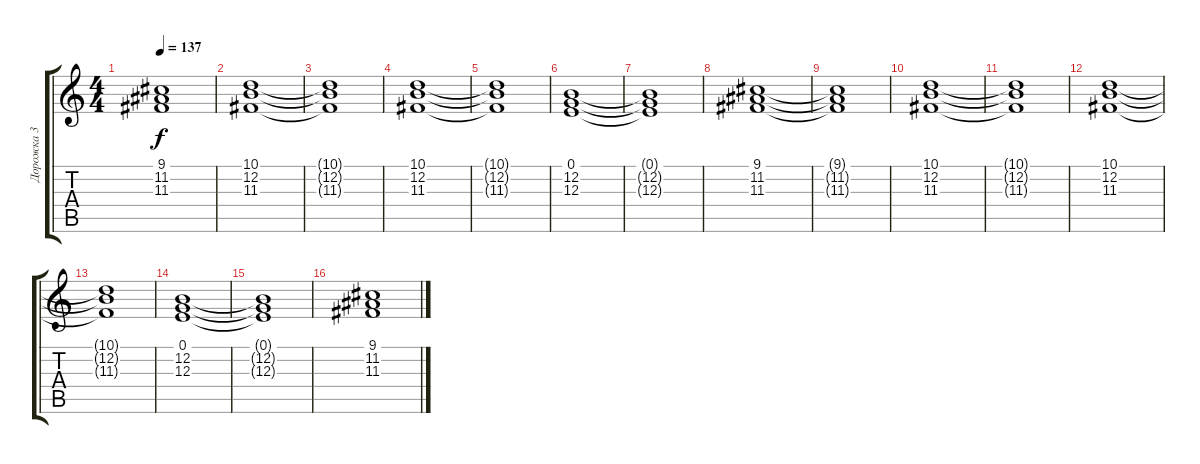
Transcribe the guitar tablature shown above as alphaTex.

\track ("Дорожка 3" "Дорожка 3") {instrument synthstrings2}
\staff {score tabs}
\tuning (E4 B3 G3 D3 A2 E2) {hide}
\ts (4 4)
\tempo 137
\clef g2
\ks c
(9.1{t} 11.2{t} 11.3{t}).1{dy f} |
(10.1 12.2 11.3).1 |
(10.1{t} 12.2{t} 11.3{t}).1 |
(10.1 12.2 11.3).1 |
(10.1{t} 12.2{t} 11.3{t}).1 |
(0.1 12.2 12.3).1 |
(0.1{t} 12.2{t} 12.3{t}).1 |
(9.1 11.2 11.3).1 |
(9.1{t} 11.2{t} 11.3{t}).1 |
(10.1 12.2 11.3).1 |
(10.1{t} 12.2{t} 11.3{t}).1 |
(10.1 12.2 11.3).1 |
(10.1{t} 12.2{t} 11.3{t}).1 |
(0.1 12.2 12.3).1 |
(0.1{t} 12.2{t} 12.3{t}).1 |
(9.1 11.2 11.3).1
